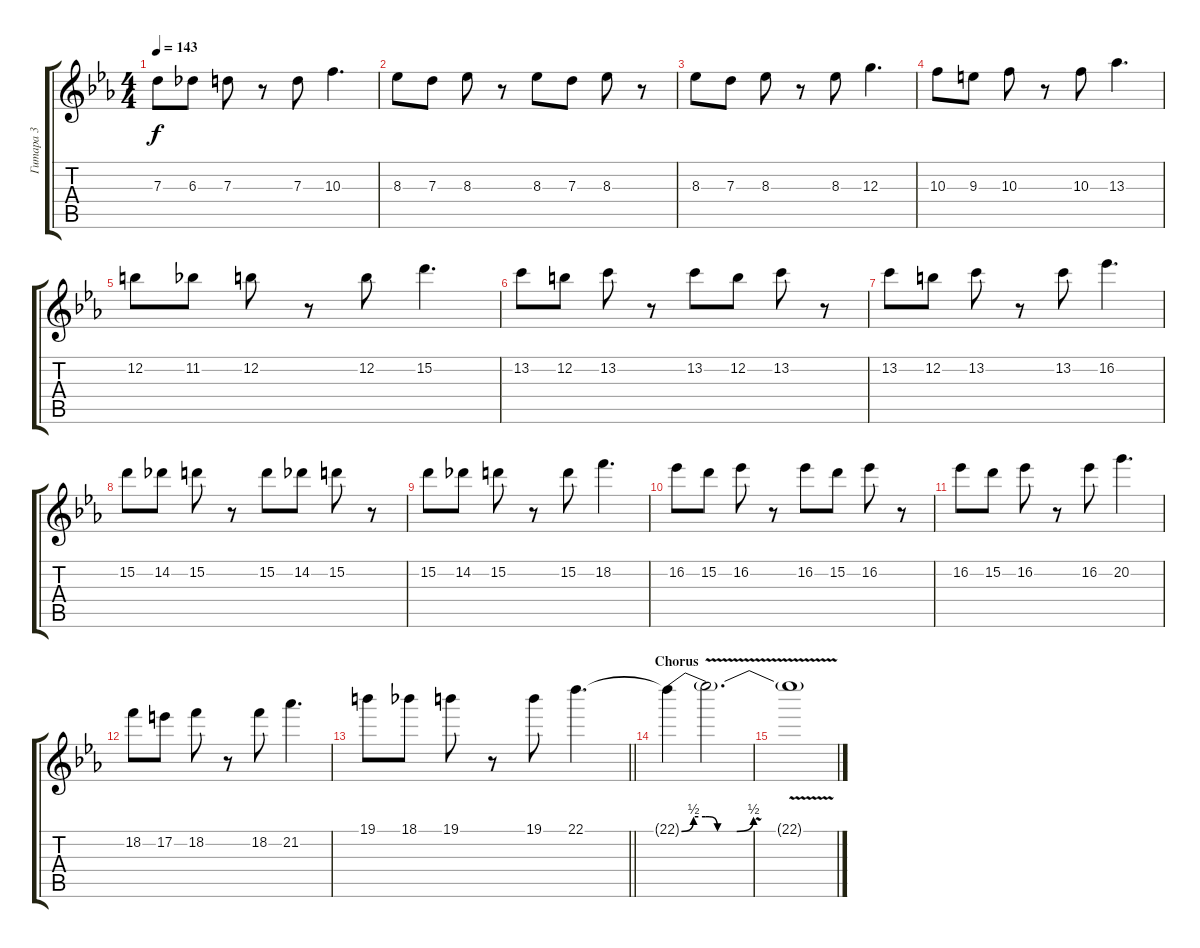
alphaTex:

\track ("Гитара 3" "Гитара 3") {instrument distortionguitar}
\staff {score tabs}
\tuning (E4 B3 G3 D3 A2 E2) {hide}
\ts (4 4)
\tempo 143
\clef g2
\ks cminor
7.3.8{dy f} 6.3.8 7.3.8 r.8 7.3.8 10.3.4{d} |
8.3.8 7.3.8 8.3.8 r.8 8.3.8 7.3.8 8.3.8 r.8 |
8.3.8 7.3.8 8.3.8 r.8 8.3.8 12.3.4{d} |
10.3.8 9.3.8 10.3.8 r.8 10.3.8 13.3.4{d} |
12.2.8 11.2.8 12.2.8 r.8 12.2.8 15.2.4{d} |
13.2.8 12.2.8 13.2.8 r.8 13.2.8 12.2.8 13.2.8 r.8 |
13.2.8 12.2.8 13.2.8 r.8 13.2.8 16.2.4{d} |
15.2.8 14.2.8 15.2.8 r.8 15.2.8 14.2.8 15.2.8 r.8 |
15.2.8 14.2.8 15.2.8 r.8 15.2.8 18.2.4{d} |
16.2.8 15.2.8 16.2.8 r.8 16.2.8 15.2.8 16.2.8 r.8 |
16.2.8 15.2.8 16.2.8 r.8 16.2.8 20.2.4{d} |
18.2.8 17.2.8 18.2.8 r.8 18.2.8 21.2.4{d} |
\barLineRight lightlight
19.1.8 18.1.8 19.1.8 r.8 19.1.8 22.1.4{d} |
\section ("" "Chorus")
22.1{be (custom 0 0 10 2 20 2 23 2 30 0 46 0 60 2) t}.4 22.1{v t}.2{d} |
22.1{t}.1{volume 0}
